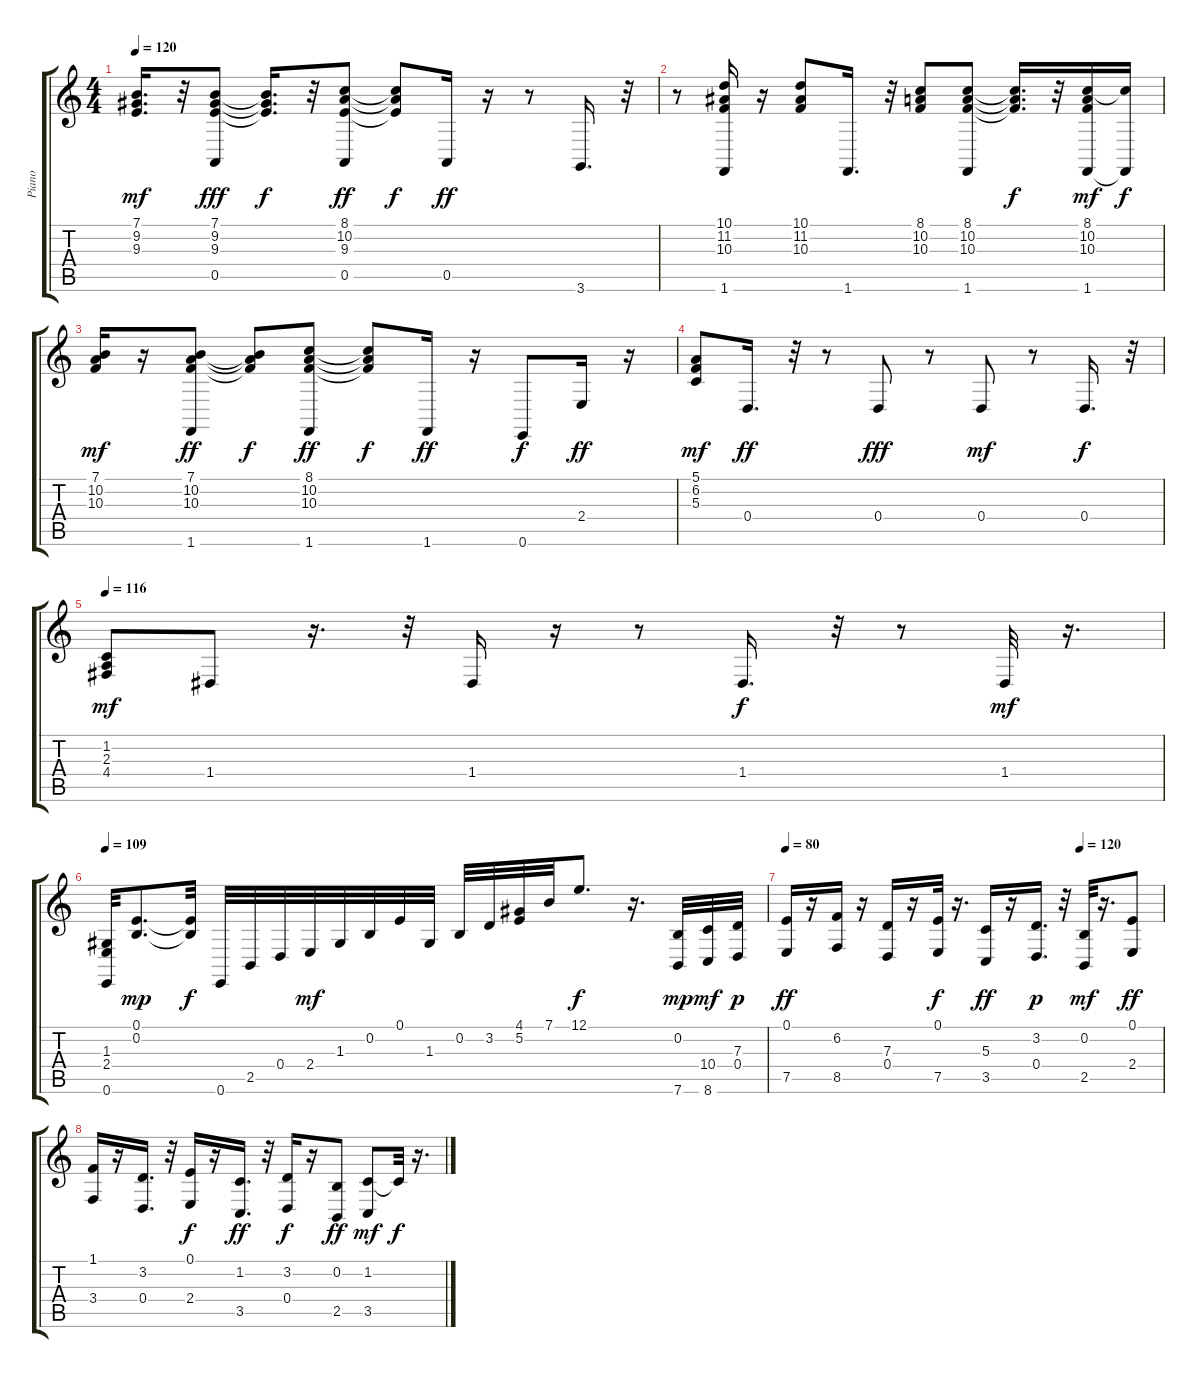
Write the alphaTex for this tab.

\track ("Piano" "Piano") {instrument brightacousticpiano}
\staff {score tabs}
\tuning (E4 B3 G3 D3 A2 E2) {hide}
\ts (4 4)
\tempo 120
\clef g2
\ks c
(7.1 9.2 9.3).16{d dy mf} r.32 (7.1 9.2 9.3 0.5).8{dy fff} (7.1{t} 9.2{t} 9.3{t}).16{d dy f} r.32 (8.1 10.2 9.3 0.5).8{dy ff} (8.1{t} 10.2{t} 9.3{t}).8{dy f} 0.5.16{dy ff} r.16 r.8 3.6.16{d} r.32 |
r.8 (10.1 11.2 10.3 1.6).16 r.16 (10.1 11.2 10.3).8 1.6.16{d} r.32 (8.1 10.2 10.3).8 (8.1 10.2 10.3 1.6).8 (8.1{t} 10.2{t} 10.3{t}).16{d dy f} r.32 (8.1 10.2 10.3 1.6).16{dy mf} (8.1{t} 1.6{t}).16{dy f} |
(7.1 10.2 10.3).16{dy mf} r.16 (7.1 10.2 10.3 1.6).8{dy ff} (7.1{t} 10.2{t} 10.3{t}).8{dy f} (8.1 10.2 10.3 1.6).8{dy ff} (8.1{t} 10.2{t} 10.3{t}).8{dy f} 1.6.16{dy ff} r.16 0.6.8{dy f} 2.4.16{dy ff} r.16 |
(5.1 6.2 5.3).8{dy mf} 0.4.16{d dy ff} r.32 r.8 0.4.8{dy fff} r.8 0.4.8{dy mf} r.8 0.4.16{d dy f} r.32 |
\tempo 116
(1.2 2.3 4.4).8{dy mf} 1.4.8 r.16{d} r.32 1.4.16 r.16 r.8 1.4.16{d dy f} r.32 r.8 1.4.32{dy mf} r.16{d} |
\tempo 109
(1.3 2.4 0.6).32 (0.1 0.2).8{d dy mp} (0.1{t} 0.2{t}).32{dy f} 0.6.32 2.5.32 0.4.32 2.4.32{dy mf} 1.3.32 0.2.32 0.1.32 1.3.32 0.2.32 3.2.32 (4.1 5.2).32 7.1.32 12.1.8{d dy f} r.16{d} (0.2 7.6).32{dy mp} (10.4 8.6).32{dy mf} (7.3 0.4).32{dy p} |
\tempo 80
\tempo (120 0.78125)
(0.1 7.5).16{dy ff} r.16 (6.2 8.5).16 r.16 (7.3 0.4).16 r.16 (0.1 7.5).32{dy f} r.16{d} (5.3 3.5).16{dy ff} r.16 (3.2 0.4).16{d dy p} r.32 (0.2 2.5).32{dy mf} r.16{d} (0.1 2.4).8{dy ff} |
(1.1 3.4).16 r.16 (3.2 0.4).16{d} r.32 (0.1 2.4).16{dy f} r.16 (1.2 3.5).16{d dy ff} r.32 (3.2 0.4).16{dy f} r.16 (0.2 2.5).8{dy ff} (1.2 3.5).8{dy mf} 1.2{t}.32{dy f} r.16{d}
